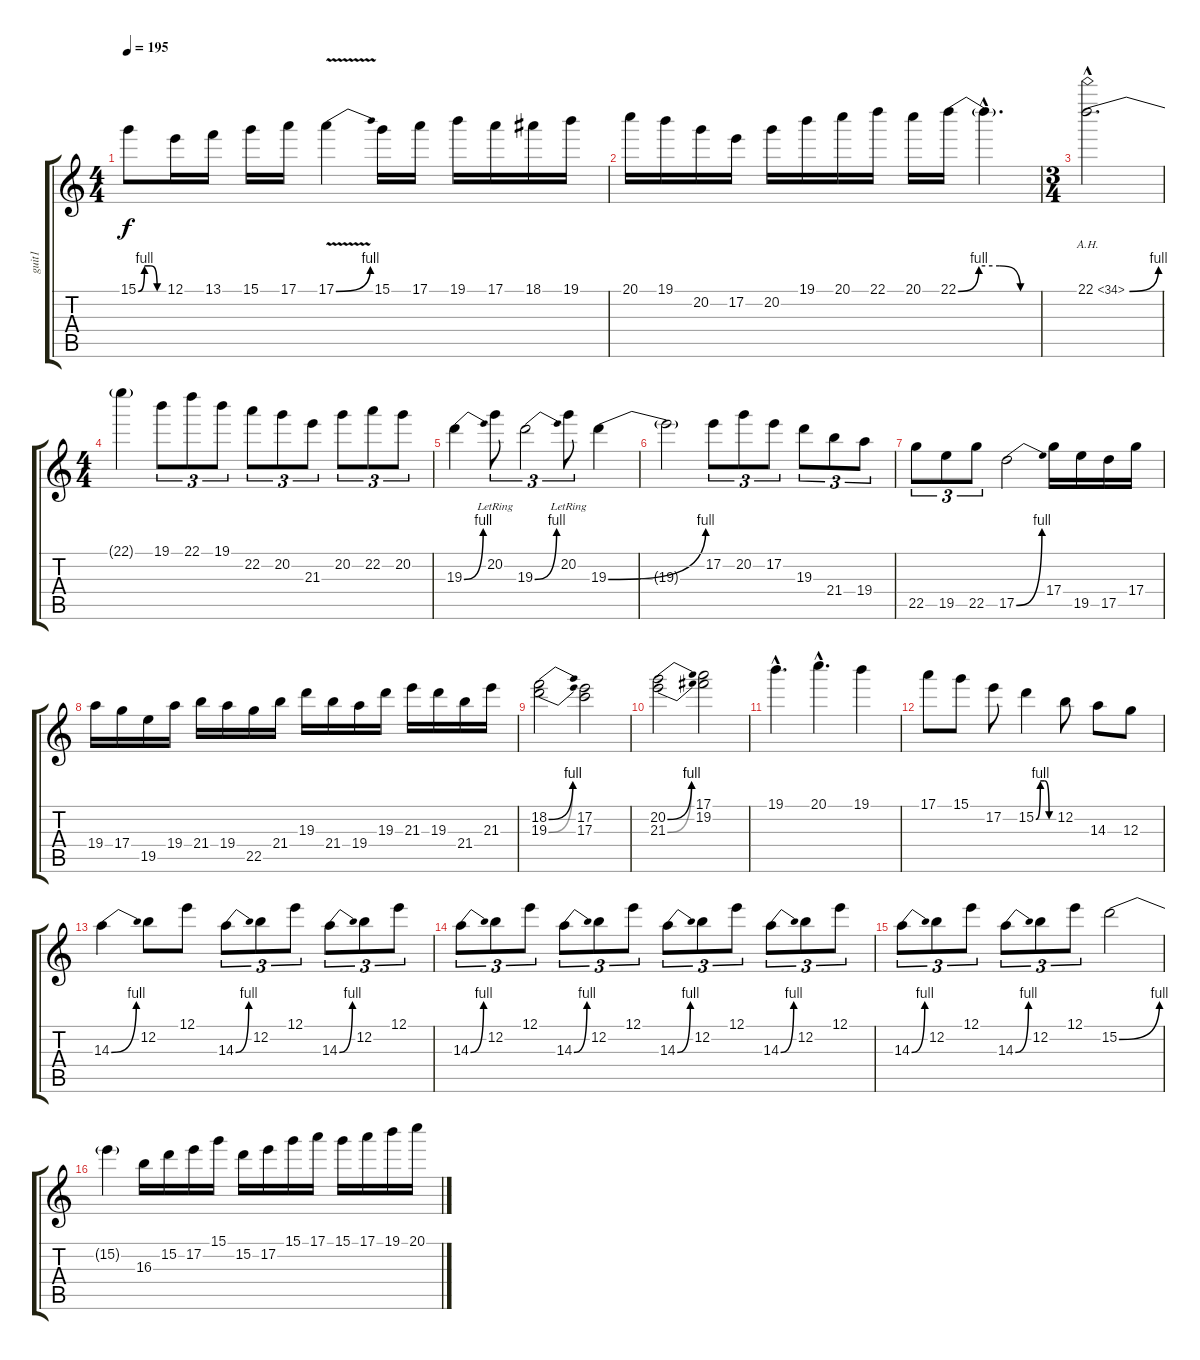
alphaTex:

\track ("guit1" "guit1") {instrument distortionguitar}
\staff {score tabs}
\tuning (E4 B3 G3 D3 A2 E2) {hide}
\ts (4 4)
\tempo 195
\clef g2
\ks c
15.1{be (custom 0 0 15 4 30 4 45 0 60 0)}.8{dy f} 12.1.16 13.1.16 15.1.16 17.1.16 17.1{be (bend 0 0 60 4) v}.4 15.1.16 17.1.16 19.1.16 17.1.16 18.1.16 19.1.16 |
20.1.16 19.1.16 20.2.16 17.2.16 20.2.16 19.1.16 20.1.16 22.1.16 20.1.16 22.1{be (custom 0 0 15 4 30 4 45 0 60 0)}.16 22.1{hac t}.4{d} |
\ts (3 4)
22.1{be (bend 0 0 60 4) ah 12 hac}.2{d} |
\ts (4 4)
22.1{t}.4 19.1.8{tu (3 2)} 22.1.8{tu (3 2)} 19.1.8{tu (3 2)} 22.2.8{tu (3 2)} 20.2.8{tu (3 2)} 21.3.8{tu (3 2)} 20.2.8{tu (3 2)} 22.2.8{tu (3 2)} 20.2.8{tu (3 2)} |
19.3{be (bend 0 0 60 4)}.4 20.2{lr}.8{tu (3 2)} 19.3{be (bend 0 0 60 4)}.2{tu (3 2)} 20.2{lr}.8{tu (3 2)} 19.3{be (bend 0 0 60 4)}.4 |
19.3{t}.2 17.2.8{tu (3 2)} 20.2.8{tu (3 2)} 17.2.8{tu (3 2)} 19.3.8{tu (3 2)} 21.4.8{tu (3 2)} 19.4.8{tu (3 2)} |
22.5.8{tu (3 2)} 19.5.8{tu (3 2)} 22.5.8{tu (3 2)} 17.5{be (bend 0 0 60 4)}.2 17.4.16 19.5.16 17.5.16 17.4.16 |
19.4.16 17.4.16 19.5.16 19.4.16 21.4.16 19.4.16 22.5.16 21.4.16 19.3.16 21.4.16 19.4.16 19.3.16 21.3.16 19.3.16 21.4.16 21.3.16 |
(18.2{be (bend 0 0 60 4)} 19.3{be (bend 0 0 60 4)}).2 (17.2 17.3).2 |
(20.2{be (bend 0 0 60 4)} 21.3{be (bend 0 0 60 4)}).2 (17.1 19.2).2 |
19.1{hac}.4{d} 20.1{hac}.4{d} 19.1.4 |
17.1.8 15.1.8 17.2.8 15.2{be (custom 0 0 15 4 30 4 45 0 60 0)}.4 12.2.8 14.3.8 12.3.8 |
14.3{be (bend 0 0 60 4)}.4 12.2.8 12.1.8 14.3{be (bend 0 0 60 4)}.8{tu (3 2)} 12.2.8{tu (3 2)} 12.1.8{tu (3 2)} 14.3{be (bend 0 0 60 4)}.8{tu (3 2)} 12.2.8{tu (3 2)} 12.1.8{tu (3 2)} |
14.3{be (bend 0 0 60 4)}.8{tu (3 2)} 12.2.8{tu (3 2)} 12.1.8{tu (3 2)} 14.3{be (bend 0 0 60 4)}.8{tu (3 2)} 12.2.8{tu (3 2)} 12.1.8{tu (3 2)} 14.3{be (bend 0 0 60 4)}.8{tu (3 2)} 12.2.8{tu (3 2)} 12.1.8{tu (3 2)} 14.3{be (bend 0 0 60 4)}.8{tu (3 2)} 12.2.8{tu (3 2)} 12.1.8{tu (3 2)} |
14.3{be (bend 0 0 60 4)}.8{tu (3 2)} 12.2.8{tu (3 2)} 12.1.8{tu (3 2)} 14.3{be (bend 0 0 60 4)}.8{tu (3 2)} 12.2.8{tu (3 2)} 12.1.8{tu (3 2)} 15.2{be (bend 0 0 60 4)}.2 |
15.2{t}.4 16.3.16 15.2.16 17.2.16 15.1.16 15.2.16 17.2.16 15.1.16 17.1.16 15.1.16 17.1.16 19.1.16 20.1.16
